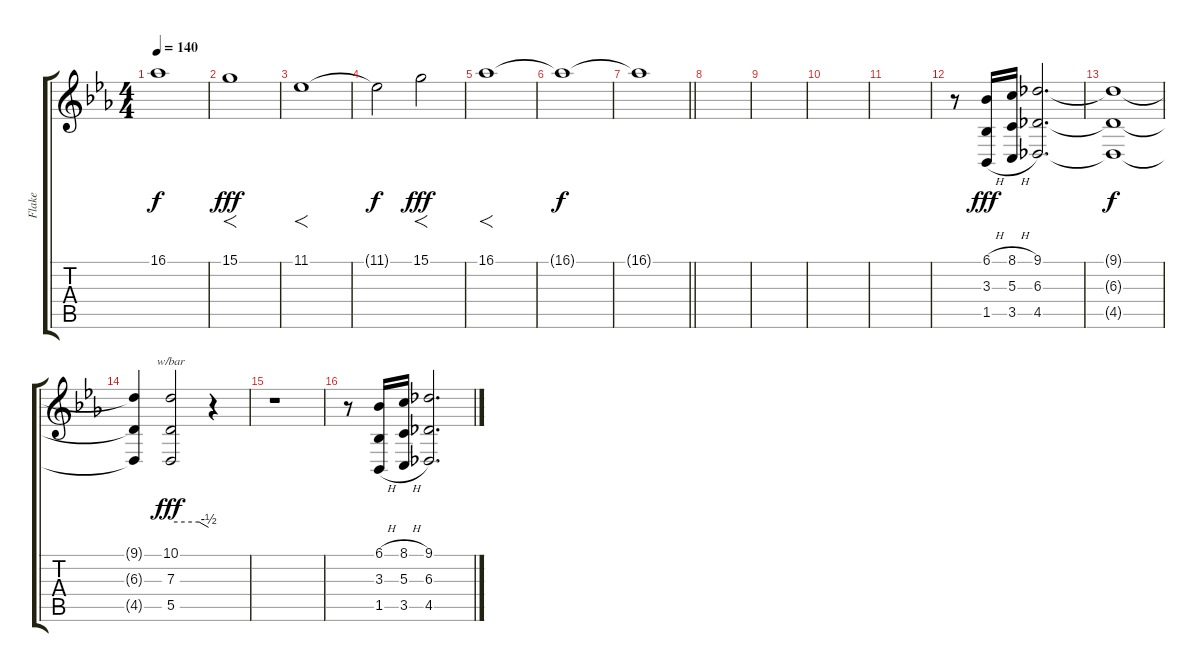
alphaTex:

\track ("Flake" "Flake") {instrument stringensemble2}
\staff {score tabs}
\tuning (E4 B3 G3 D3 A2 E2) {hide}
\ts (4 4)
\tempo 140
\clef g2
\ks eb
16.1{t}.1{dy f} |
15.1.1{f dy fff} |
11.1.1{f} |
11.1{t}.2{dy f} 15.1.2{f dy fff} |
16.1.1{f} |
16.1{t}.1{dy f} |
\barLineRight lightlight
16.1{t}.1 |
|
|
|
|
r.8{volume 10 instrument lead2sawtooth} (6.1{h} 3.3{h} 1.5{h}).16{dy fff} (8.1{h} 5.3{h} 3.5{h}).16 (9.1 6.3 4.5).2{d} |
(9.1{t} 6.3{t} 4.5{t}).1{dy f} |
(9.1{t} 6.3{t} 4.5{t}).4 (10.1 7.3 5.5).2{tbe (custom default 0 0 45 0 60 -2) dy fff} r.4 |
r.1 |
r.8 (6.1{h} 3.3{h} 1.5{h}).16 (8.1{h} 5.3{h} 3.5{h}).16 (9.1 6.3 4.5).2{d}
